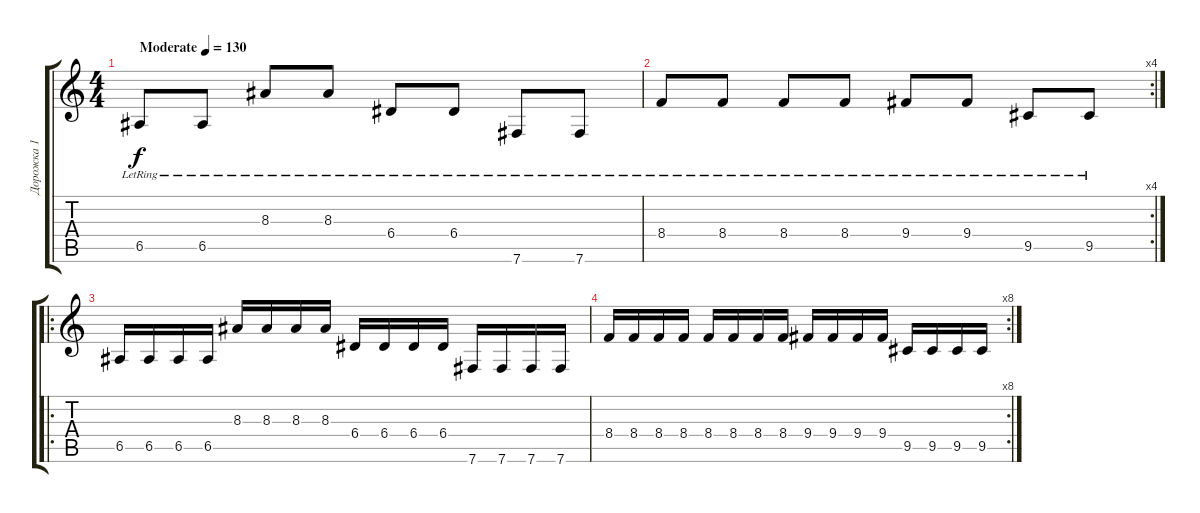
\track ("Дорожка 1" "Дорожка 1") {instrument overdrivenguitar}
\staff {score tabs}
\tuning (B3 Gb3 D3 A2 E2 B1) {hide}
\ts (4 4)
\tempo (130 "Moderate")
\clef g2
\ks c
6.5{lr}.8{dy f instrument electricguitarmuted} 6.5{lr}.8 8.3{lr}.8 8.3{lr}.8 6.4{lr}.8 6.4{lr}.8 7.6{lr}.8 7.6{lr}.8 |
\rc 4
8.4{lr}.8 8.4{lr}.8 8.4{lr}.8 8.4{lr}.8 9.4{lr}.8 9.4{lr}.8 9.5{lr}.8 9.5{lr}.8 |
\ro
6.5.16{instrument overdrivenguitar} 6.5.16 6.5.16 6.5.16 8.3.16 8.3.16 8.3.16 8.3.16 6.4.16 6.4.16 6.4.16 6.4.16 7.6.16 7.6.16 7.6.16 7.6.16 |
\rc 8
8.4.16 8.4.16 8.4.16 8.4.16 8.4.16 8.4.16 8.4.16 8.4.16 9.4.16 9.4.16 9.4.16 9.4.16 9.5.16 9.5.16 9.5.16 9.5.16
